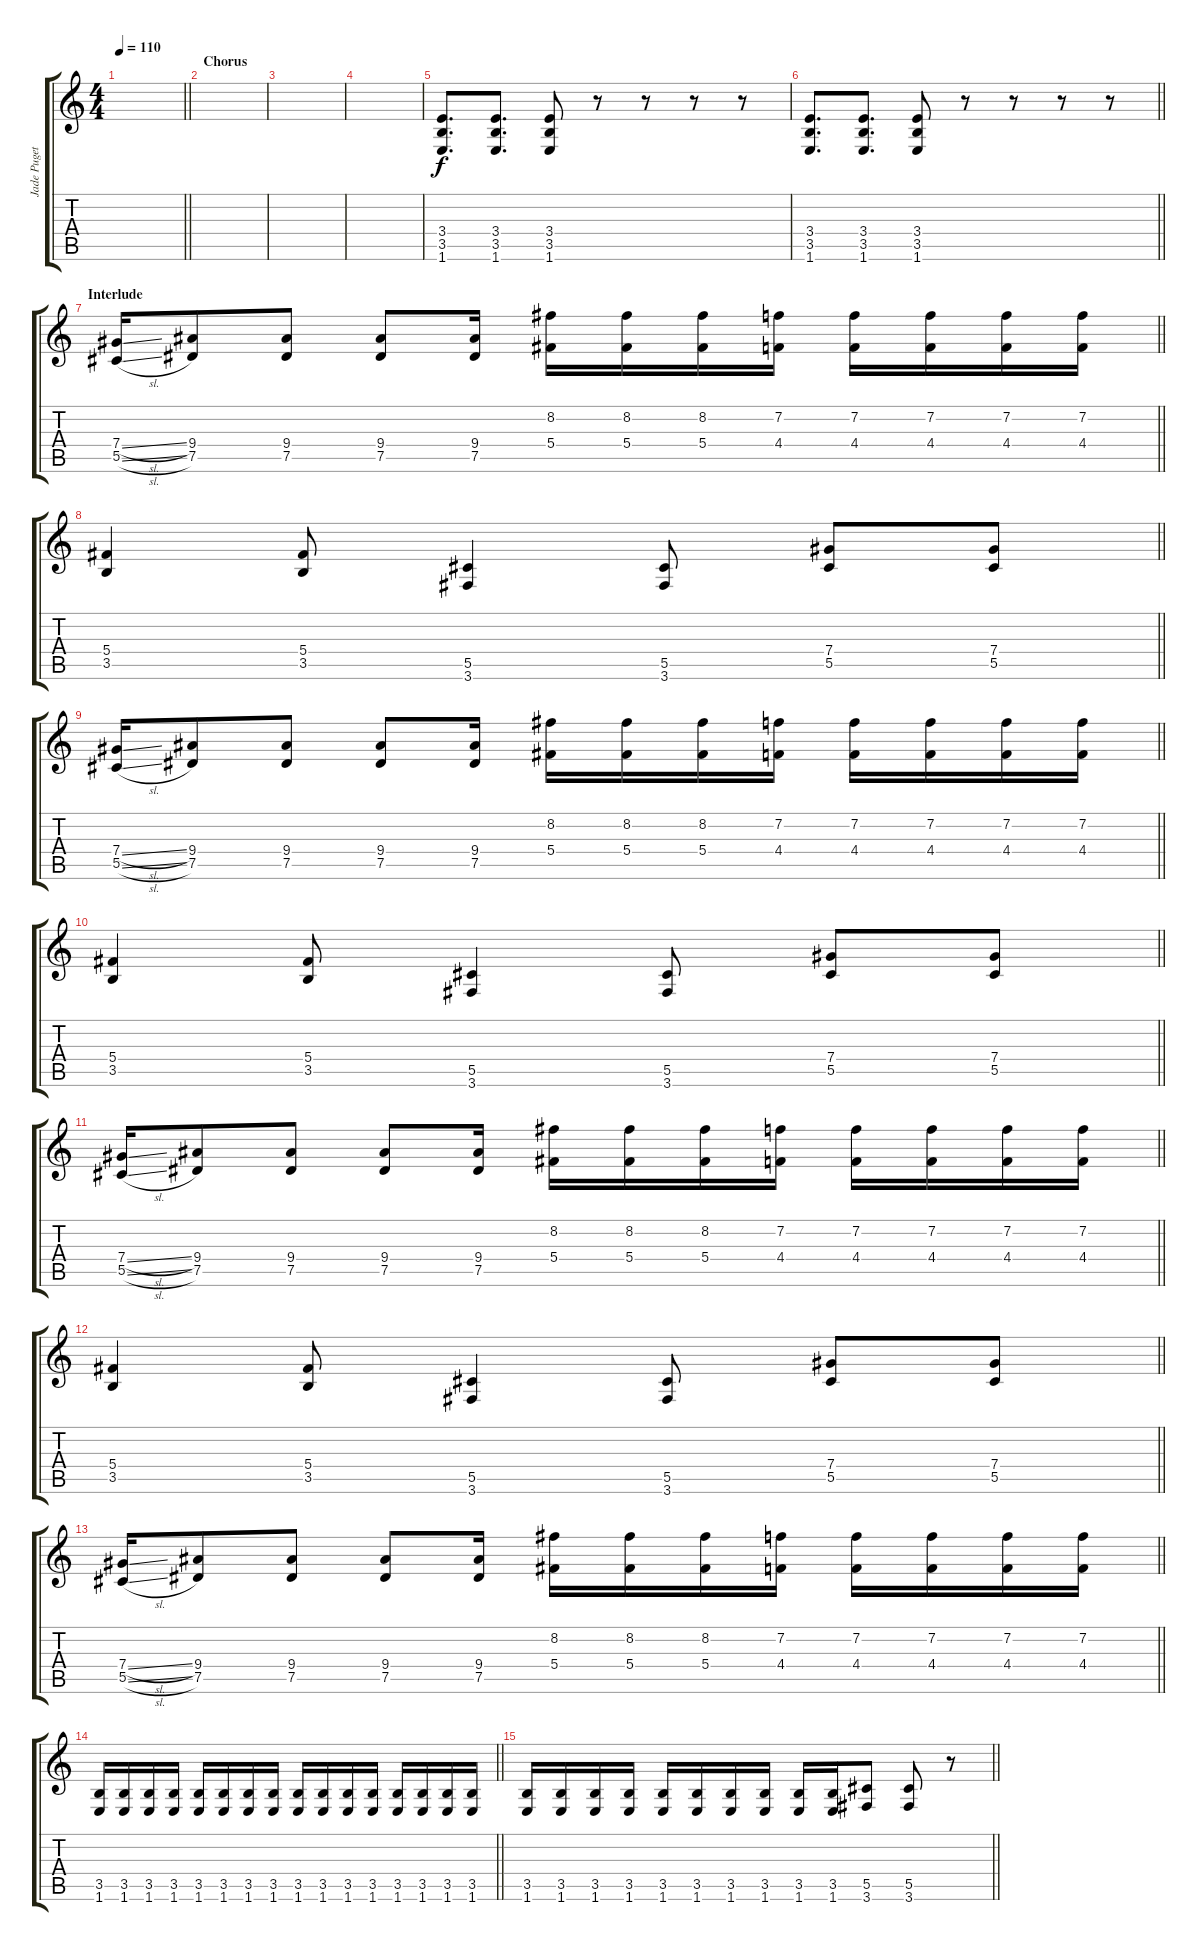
\track ("Jade Puget (Overdrive)" "Jade Puget") {instrument overdrivenguitar}
\staff {score tabs}
\tuning (Eb4 Bb3 Gb3 Db3 Ab2 Eb2) {hide}
\ts (4 4)
\tempo 110
\clef g2
\barLineRight lightlight
\ks c
|
\section ("" "Chorus")
|
|
|
(3.4 3.5 1.6).8{d} (3.4 3.5 1.6).8{d} (3.4 3.5 1.6).8 r.8 r.8 r.8 r.8 |
\barLineRight lightlight
(3.4 3.5 1.6).8{d} (3.4 3.5 1.6).8{d} (3.4 3.5 1.6).8 r.8 r.8 r.8 r.8 |
\section ("" "Interlude")
\barLineRight lightlight
(7.4{sl} 5.5{sl}).16 (9.4 7.5).8 (9.4 7.5).8 (9.4 7.5).8 (9.4 7.5).16 (8.2 5.4).16 (8.2 5.4).16 (8.2 5.4).16 (7.2 4.4).16 (7.2 4.4).16 (7.2 4.4).16 (7.2 4.4).16 (7.2 4.4).16 |
\barLineRight lightlight
(5.4 3.5).4 (5.4 3.5).8 (5.5 3.6).4 (5.5 3.6).8 (7.4 5.5).8 (7.4 5.5).8 |
\barLineRight lightlight
(7.4{sl} 5.5{sl}).16 (9.4 7.5).8 (9.4 7.5).8 (9.4 7.5).8 (9.4 7.5).16 (8.2 5.4).16 (8.2 5.4).16 (8.2 5.4).16 (7.2 4.4).16 (7.2 4.4).16 (7.2 4.4).16 (7.2 4.4).16 (7.2 4.4).16 |
\barLineRight lightlight
(5.4 3.5).4 (5.4 3.5).8 (5.5 3.6).4 (5.5 3.6).8 (7.4 5.5).8 (7.4 5.5).8 |
\barLineRight lightlight
(7.4{sl} 5.5{sl}).16 (9.4 7.5).8 (9.4 7.5).8 (9.4 7.5).8 (9.4 7.5).16 (8.2 5.4).16 (8.2 5.4).16 (8.2 5.4).16 (7.2 4.4).16 (7.2 4.4).16 (7.2 4.4).16 (7.2 4.4).16 (7.2 4.4).16 |
\barLineRight lightlight
(5.4 3.5).4 (5.4 3.5).8 (5.5 3.6).4 (5.5 3.6).8 (7.4 5.5).8 (7.4 5.5).8 |
\barLineRight lightlight
(7.4{sl} 5.5{sl}).16 (9.4 7.5).8 (9.4 7.5).8 (9.4 7.5).8 (9.4 7.5).16 (8.2 5.4).16 (8.2 5.4).16 (8.2 5.4).16 (7.2 4.4).16 (7.2 4.4).16 (7.2 4.4).16 (7.2 4.4).16 (7.2 4.4).16 |
\barLineRight lightlight
(3.5 1.6).16 (3.5 1.6).16 (3.5 1.6).16 (3.5 1.6).16 (3.5 1.6).16 (3.5 1.6).16 (3.5 1.6).16 (3.5 1.6).16 (3.5 1.6).16 (3.5 1.6).16 (3.5 1.6).16 (3.5 1.6).16 (3.5 1.6).16 (3.5 1.6).16 (3.5 1.6).16 (3.5 1.6).16 |
\barLineRight lightlight
(3.5 1.6).16 (3.5 1.6).16 (3.5 1.6).16 (3.5 1.6).16 (3.5 1.6).16 (3.5 1.6).16 (3.5 1.6).16 (3.5 1.6).16 (3.5 1.6).16 (3.5 1.6).16 (5.5 3.6).8 (5.5 3.6).8 r.8
